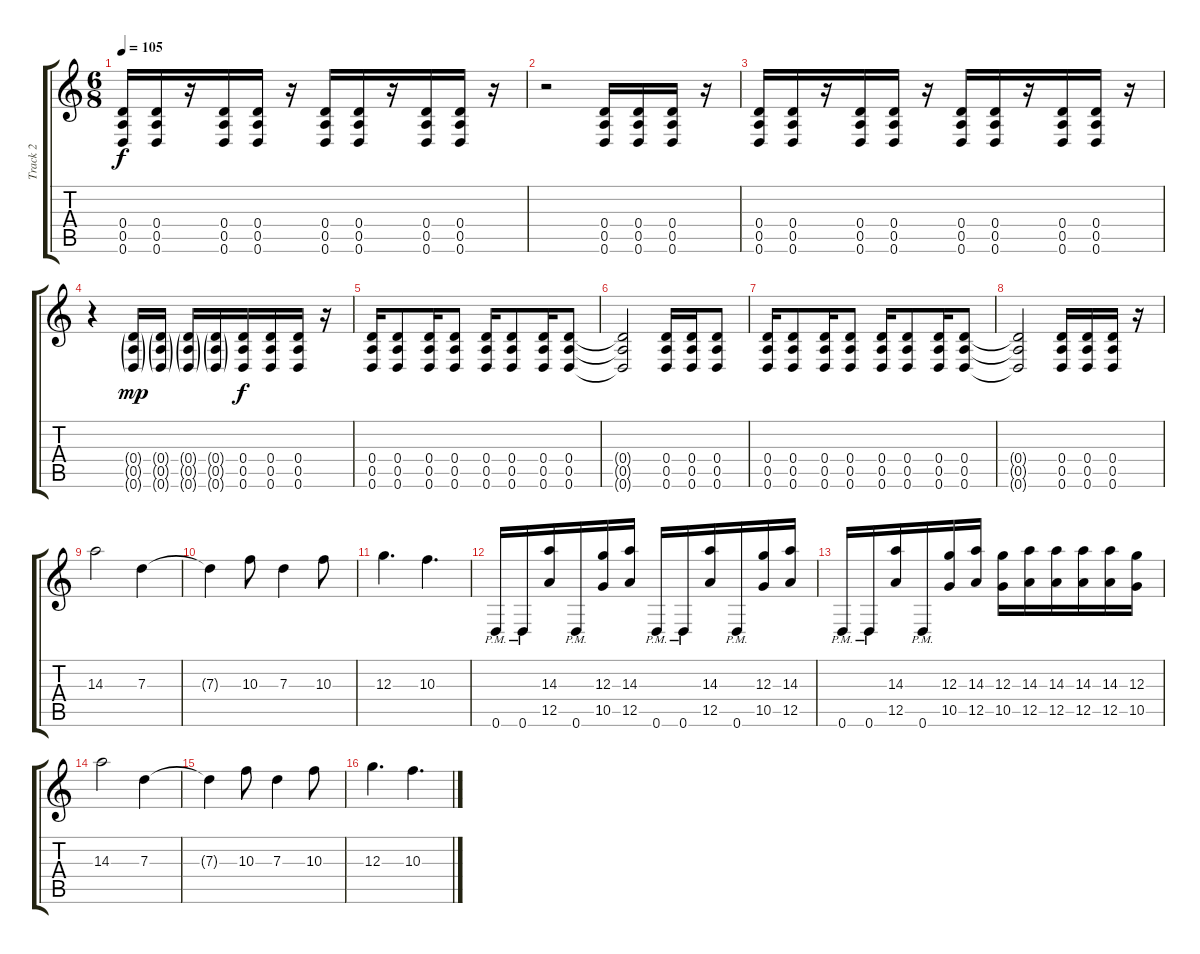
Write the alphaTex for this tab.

\track ("Track 2" "Track 2") {instrument distortionguitar}
\staff {score tabs}
\tuning (E4 B3 G3 D3 A2 D2) {hide}
\ts (6 8)
\tempo 105
\clef g2
\ks c
(0.4 0.5 0.6).16{dy f} (0.4 0.5 0.6).16 r.16 (0.4 0.5 0.6).16 (0.4 0.5 0.6).16 r.16 (0.4 0.5 0.6).16 (0.4 0.5 0.6).16 r.16 (0.4 0.5 0.6).16 (0.4 0.5 0.6).16 r.16 |
r.2 (0.4 0.5 0.6).16 (0.4 0.5 0.6).16 (0.4 0.5 0.6).16 r.16 |
(0.4 0.5 0.6).16 (0.4 0.5 0.6).16 r.16 (0.4 0.5 0.6).16 (0.4 0.5 0.6).16 r.16 (0.4 0.5 0.6).16 (0.4 0.5 0.6).16 r.16 (0.4 0.5 0.6).16 (0.4 0.5 0.6).16 r.16 |
r.4 (0.4{g} 0.5{g} 0.6{g}).16{dy mp} (0.4{g} 0.5{g} 0.6{g}).16 (0.4{g} 0.5{g} 0.6{g}).16 (0.4{g} 0.5{g} 0.6{g}).16 (0.4 0.5 0.6).16{dy f} (0.4 0.5 0.6).16 (0.4 0.5 0.6).16 r.16 |
(0.4 0.5 0.6).16 (0.4 0.5 0.6).8 (0.4 0.5 0.6).16 (0.4 0.5 0.6).8 (0.4 0.5 0.6).16 (0.4 0.5 0.6).8 (0.4 0.5 0.6).16 (0.4 0.5 0.6).8 |
(0.4{t} 0.5{t} 0.6{t}).2 (0.4 0.5 0.6).16 (0.4 0.5 0.6).16 (0.4 0.5 0.6).8 |
(0.4 0.5 0.6).16 (0.4 0.5 0.6).8 (0.4 0.5 0.6).16 (0.4 0.5 0.6).8 (0.4 0.5 0.6).16 (0.4 0.5 0.6).8 (0.4 0.5 0.6).16 (0.4 0.5 0.6).8 |
(0.4{t} 0.5{t} 0.6{t}).2 (0.4 0.5 0.6).16 (0.4 0.5 0.6).16 (0.4 0.5 0.6).16 r.16 |
14.3.2 7.3.4 |
7.3{t}.4 10.3.8 7.3.4 10.3.8 |
12.3.4{d} 10.3.4{d} |
0.6{pm}.16 0.6{pm}.16 (14.3 12.5).16 0.6{pm}.16 (12.3 10.5).16 (14.3 12.5).16 0.6{pm}.16 0.6{pm}.16 (14.3 12.5).16 0.6{pm}.16 (12.3 10.5).16 (14.3 12.5).16 |
0.6{pm}.16 0.6{pm}.16 (14.3 12.5).16 0.6{pm}.16 (12.3 10.5).16 (14.3 12.5).16 (12.3 10.5).16 (14.3 12.5).16 (14.3 12.5).16 (14.3 12.5).16 (14.3 12.5).16 (12.3 10.5).16 |
14.3.2 7.3.4 |
7.3{t}.4 10.3.8 7.3.4 10.3.8 |
12.3.4{d} 10.3.4{d}
